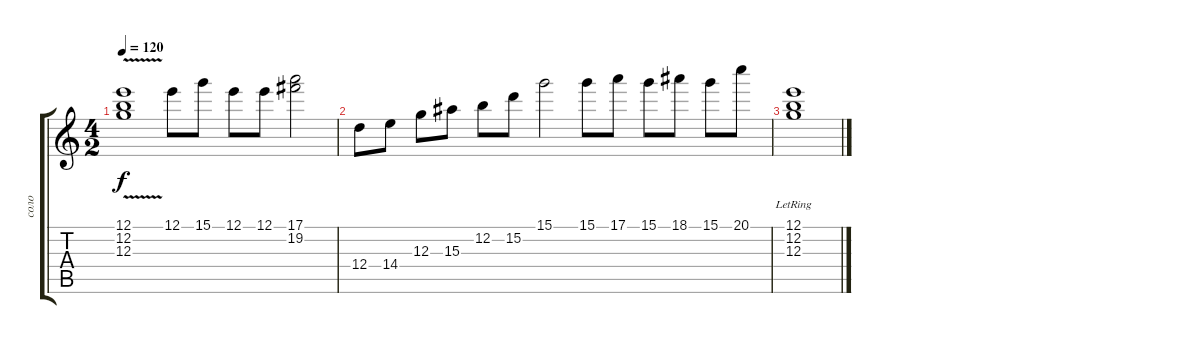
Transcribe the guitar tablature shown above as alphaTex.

\track ("соло" "соло") {instrument acousticguitarsteel}
\staff {score tabs}
\tuning (E4 B3 G3 D3 A2 E2) {hide}
\ts (4 2)
\tempo 120
\clef g2
\ks c
(12.1 12.2 12.3{v}).1{dy f} 12.1.8 15.1.8 12.1.8 12.1.8 (17.1 19.2).2 |
12.4.8 14.4.8 12.3.8 15.3.8 12.2.8 15.2.8 15.1.2 15.1.8 17.1.8 15.1.8 18.1.8 15.1.8 20.1.8 |
(12.1{lr} 12.2{lr} 12.3{lr}).1
